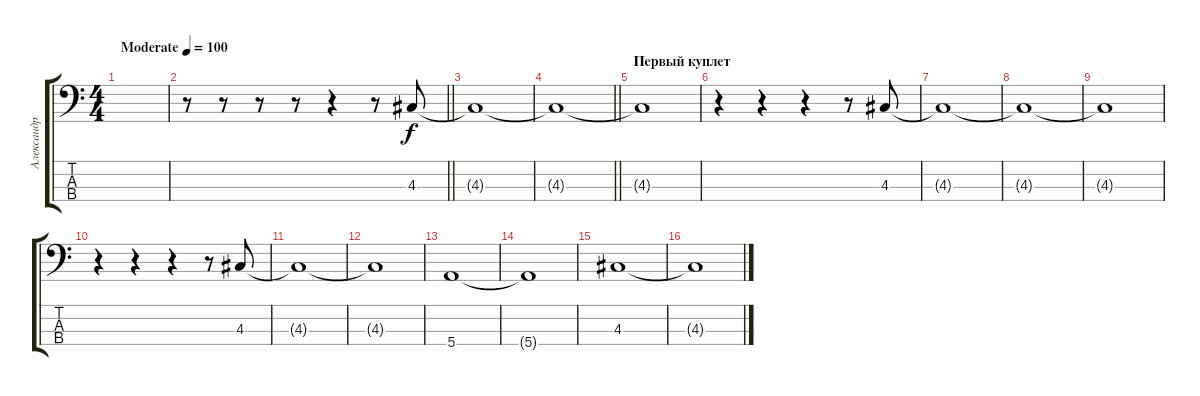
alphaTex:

\track ("Александр Кутиков" "Александр ") {instrument electricbassfinger}
\staff {score tabs}
\tuning (G2 D2 A1 E1) {hide}
\ts (4 4)
\tempo (100 "Moderate")
\clef f4
\ks c
|
\barLineRight lightlight
r.8 r.8 r.8 r.8 r.4 r.8 4.3.8 |
4.3{t}.1 |
\barLineRight lightlight
4.3{t}.1 |
\section ("" "Первый куплет")
4.3{t}.1 |
r.4 r.4 r.4 r.8 4.3.8 |
4.3{t}.1 |
4.3{t}.1 |
4.3{t}.1 |
r.4 r.4 r.4 r.8 4.3.8 |
4.3{t}.1 |
4.3{t}.1 |
5.4.1 |
5.4{t}.1 |
4.3.1 |
4.3{t}.1
